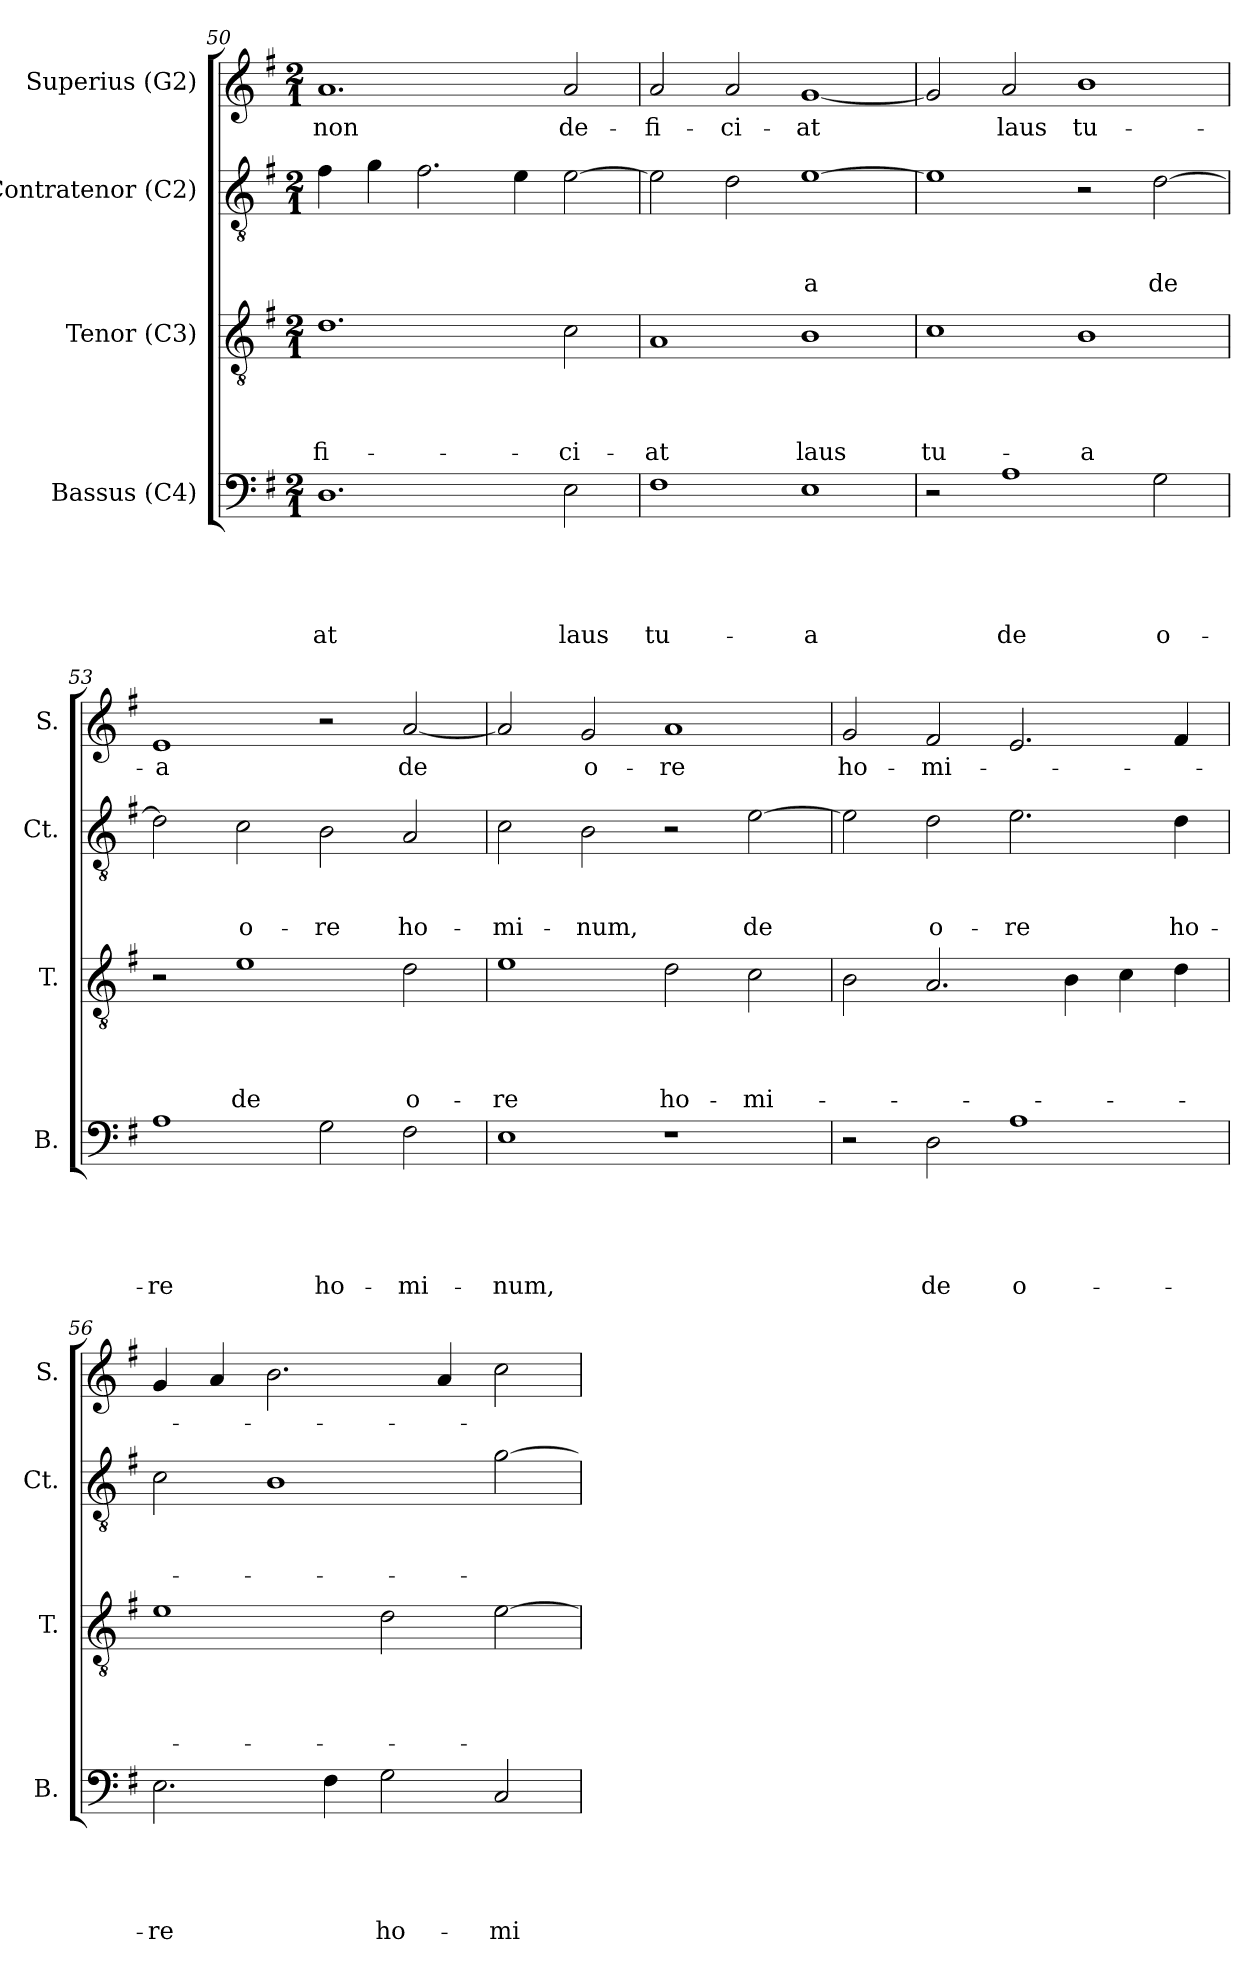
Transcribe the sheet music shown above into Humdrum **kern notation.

**kern	**text	**text	**text	**text	**text	**kern	**text	**text	**text	**text	**kern	**text	**text	**text	**kern	**text
*part4	*part4	*part4	*part4	*part4	*part4	*part3	*part3	*part3	*part3	*part3	*part2	*part2	*part2	*part2	*part1	*part1
*staff4	*staff4	*staff4	*staff4	*staff4	*staff4	*staff3	*staff3	*staff3	*staff3	*staff3	*staff2	*staff2	*staff2	*staff2	*staff1	*staff1
*I"Bassus (C4)	*	*	*	*	*	*I"Tenor (C3)	*	*	*	*	*I"Contratenor (C2)	*	*	*	*I"Superius (G2)	*
*I'B.	*	*	*	*	*	*I'T.	*	*	*	*	*I'Ct.	*	*	*	*I'S.	*
*clefF4	*	*	*	*	*	*clefGv2	*	*	*	*	*clefGv2	*	*	*	*clefG2	*
*k[f#]	*	*	*	*	*	*k[f#]	*	*	*	*	*k[f#]	*	*	*	*k[f#]	*
*G:	*	*	*	*	*	*G:	*	*	*	*	*G:	*	*	*	*G:	*
*M2/1	*	*	*	*	*	*M2/1	*	*	*	*	*M2/1	*	*	*	*M2/1	*
=50	=50	=50	=50	=50	=50	=50	=50	=50	=50	=50	=50	=50	=50	=50	=50	=50
!	!	!	!	!	!LO:LY:b	!	!	!	!	!LO:LY:b	!	!	!	!	!	!LO:LY:b
1.D	.	.	.	.	-at	1.d	.	.	.	-fi-	4f#\	.	.	.	1.a	non
.	.	.	.	.	.	.	.	.	.	.	4g\	.	.	.	.	.
.	.	.	.	.	.	.	.	.	.	.	2.f#\	.	.	.	.	.
.	.	.	.	.	.	.	.	.	.	.	4e\	.	.	.	.	.
!	!	!	!	!	!LO:LY:b	!	!	!	!	!LO:LY:b	!	!	!	!	!	!LO:LY:b
2E\	.	.	.	.	laus	2c\	.	.	.	-ci-	[>2e\	.	.	.	2a/	de-
=51	=51	=51	=51	=51	=51	=51	=51	=51	=51	=51	=51	=51	=51	=51	=51	=51
!	!	!	!	!	!LO:LY:b	!	!	!	!	!LO:LY:b	!	!	!	!	!	!LO:LY:b
1F#	.	.	.	.	tu-	1A	.	.	.	-at	2e\]	.	.	.	2a/	-fi-
!	!	!	!	!	!	!	!	!	!	!	!	!	!	!	!	!LO:LY:b
.	.	.	.	.	.	.	.	.	.	.	2d\	.	.	.	2a/	-ci-
!	!	!	!	!	!LO:LY:b:rj	!	!	!	!	!LO:LY:b	!	!	!	!LO:LY:b:rj	!	!LO:LY:b
1E	.	.	.	.	-a	1B	.	.	.	laus	[>1e	.	.	-a	[<1g	-at
=52	=52	=52	=52	=52	=52	=52	=52	=52	=52	=52	=52	=52	=52	=52	=52	=52
!	!	!	!	!	!	!	!	!	!	!LO:LY:b	!	!	!	!	!	!
2r	.	.	.	.	.	1c	.	.	.	tu-	1e]	.	.	.	2g/]	.
!	!	!	!	!	!LO:LY:b	!	!	!	!	!	!	!	!	!	!	!LO:LY:b
1A	.	.	.	.	de	.	.	.	.	.	.	.	.	.	2a/	laus
!	!	!	!	!	!	!	!	!	!	!LO:LY:b:rj	!	!	!	!	!	!LO:LY:b
.	.	.	.	.	.	1B	.	.	.	-a	2r	.	.	.	1b	tu-
!	!	!	!	!	!LO:LY:b	!	!	!	!	!	!	!	!	!LO:LY:b	!	!
2G\	.	.	.	.	o-	.	.	.	.	.	[>2d\	.	.	de	.	.
!!LO:PB:g=z
=53	=53	=53	=53	=53	=53	=53	=53	=53	=53	=53	=53	=53	=53	=53	=53	=53
!	!	!	!	!	!LO:LY:b	!	!	!	!	!	!	!	!	!	!	!LO:LY:b:rj
1A	.	.	.	.	-re	2r	.	.	.	.	2d\]	.	.	.	1e	-a
!	!	!	!	!	!	!	!	!	!	!LO:LY:b	!	!	!	!LO:LY:b	!	!
.	.	.	.	.	.	1e	.	.	.	de	2c\	.	.	o-	.	.
!	!	!	!	!	!LO:LY:b	!	!	!	!	!	!	!	!	!LO:LY:b	!	!
2G\	.	.	.	.	ho-	.	.	.	.	.	2B\	.	.	-re	2r	.
!	!	!	!	!	!LO:LY:b	!	!	!	!	!LO:LY:b	!	!	!	!LO:LY:b	!	!LO:LY:b
2F#\	.	.	.	.	-mi-	2d\	.	.	.	o-	2A/	.	.	ho-	[<2a/	de
=54	=54	=54	=54	=54	=54	=54	=54	=54	=54	=54	=54	=54	=54	=54	=54	=54
!	!	!	!	!	!LO:LY:b	!	!	!	!	!LO:LY:b	!	!	!	!LO:LY:b	!	!
1E	.	.	.	.	-num,	1e	.	.	.	-re	2c\	.	.	-mi-	2a/]	.
!	!	!	!	!	!	!	!	!	!	!	!	!	!	!LO:LY:b	!	!LO:LY:b
.	.	.	.	.	.	.	.	.	.	.	2B\	.	.	-num,	2g/	o-
!	!	!	!	!	!	!	!	!	!	!LO:LY:b	!	!	!	!	!	!LO:LY:b
1r	.	.	.	.	.	2d\	.	.	.	ho-	2r	.	.	.	1a	-re
!	!	!	!	!	!	!	!	!	!	!LO:LY:b	!	!	!	!LO:LY:b	!	!
.	.	.	.	.	.	2c\	.	.	.	-mi-	[>2e\	.	.	de	.	.
=55	=55	=55	=55	=55	=55	=55	=55	=55	=55	=55	=55	=55	=55	=55	=55	=55
!	!	!	!	!	!	!	!	!	!	!	!	!	!	!	!	!LO:LY:b
2r	.	.	.	.	.	2B\	.	.	.	.	2e\]	.	.	.	2g/	ho-
!	!	!	!	!	!LO:LY:b	!	!	!	!	!	!	!	!	!LO:LY:b	!	!LO:LY:b
2D\	.	.	.	.	de	2.A/	.	.	.	.	2d\	.	.	o-	2f#/	-mi-
!	!	!	!	!	!LO:LY:b:rj	!	!	!	!	!	!	!	!	!LO:LY:b	!	!
1A	.	.	.	.	o-	.	.	.	.	.	2.e\	.	.	-re	2.e/	.
.	.	.	.	.	.	4B\	.	.	.	.	.	.	.	.	.	.
.	.	.	.	.	.	4c\	.	.	.	.	.	.	.	.	.	.
!	!	!	!	!	!	!	!	!	!	!	!	!	!	!LO:LY:b	!	!
.	.	.	.	.	.	4d\	.	.	.	.	4d\	.	.	ho-	4f#/	.
=56	=56	=56	=56	=56	=56	=56	=56	=56	=56	=56	=56	=56	=56	=56	=56	=56
!	!	!	!	!	!LO:LY:b	!	!	!	!	!	!	!	!	!	!	!
2.E\	.	.	.	.	-re	1e	.	.	.	.	2c\	.	.	.	4g/	.
.	.	.	.	.	.	.	.	.	.	.	.	.	.	.	4a/	.
.	.	.	.	.	.	.	.	.	.	.	1B	.	.	.	2.b\	.
4F#\	.	.	.	.	.	.	.	.	.	.	.	.	.	.	.	.
!	!	!	!	!	!LO:LY:b	!	!	!	!	!	!	!	!	!	!	!
2G\	.	.	.	.	ho-	2d\	.	.	.	.	.	.	.	.	.	.
.	.	.	.	.	.	.	.	.	.	.	.	.	.	.	4a/	.
!	!	!	!	!	!LO:LY:b	!	!	!	!	!	!	!	!	!	!	!
2C/	.	.	.	.	-mi-	[<2e\	.	.	.	.	[<2g\	.	.	.	2cc\	.
=	=	=	=	=	=	=	=	=	=	=	=	=	=	=	=	=
*-	*-	*-	*-	*-	*-	*-	*-	*-	*-	*-	*-	*-	*-	*-	*-	*-
